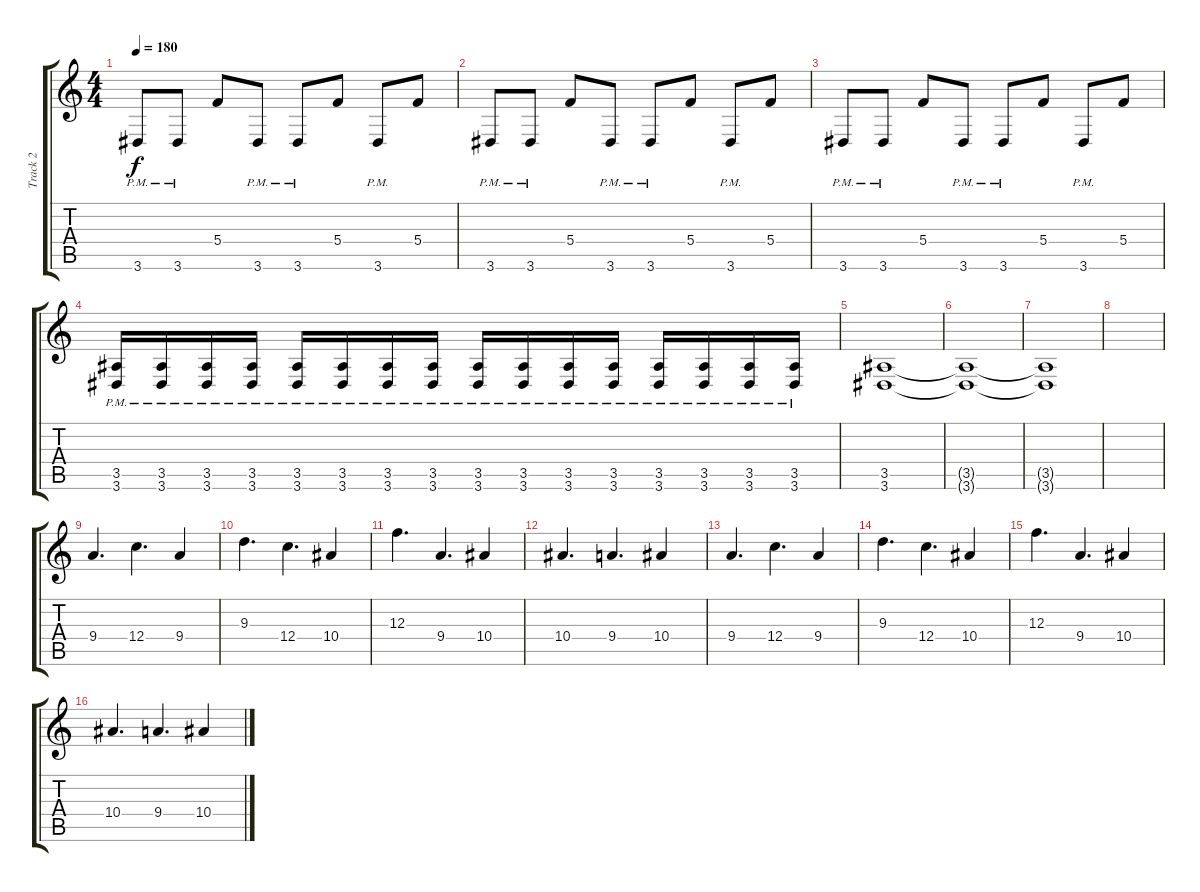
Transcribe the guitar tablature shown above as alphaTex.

\track ("Track 2" "Track 2") {instrument distortionguitar}
\staff {score tabs}
\tuning (D4 A3 F3 C3 G2 C2) {hide}
\ts (4 4)
\tempo 180
\clef g2
\ks c
3.6{pm}.8{dy f} 3.6{pm}.8 5.4.8 3.6{pm}.8 3.6{pm}.8 5.4.8 3.6{pm}.8 5.4.8 |
3.6{pm}.8 3.6{pm}.8 5.4.8 3.6{pm}.8 3.6{pm}.8 5.4.8 3.6{pm}.8 5.4.8 |
3.6{pm}.8 3.6{pm}.8 5.4.8 3.6{pm}.8 3.6{pm}.8 5.4.8 3.6{pm}.8 5.4.8 |
(3.5{pm} 3.6{pm}).16 (3.5{pm} 3.6{pm}).16 (3.5{pm} 3.6{pm}).16 (3.5{pm} 3.6{pm}).16 (3.5{pm} 3.6{pm}).16 (3.5{pm} 3.6{pm}).16 (3.5{pm} 3.6{pm}).16 (3.5{pm} 3.6{pm}).16 (3.5{pm} 3.6{pm}).16 (3.5{pm} 3.6{pm}).16 (3.5{pm} 3.6{pm}).16 (3.5{pm} 3.6{pm}).16 (3.5{pm} 3.6{pm}).16 (3.5{pm} 3.6{pm}).16 (3.5{pm} 3.6{pm}).16 (3.5{pm} 3.6{pm}).16 |
(3.5 3.6).1 |
(3.5{t} 3.6{t}).1 |
(3.5{t} 3.6{t}).1 |
|
9.4.4{d} 12.4.4{d} 9.4.4 |
9.3.4{d} 12.4.4{d} 10.4.4 |
12.3.4{d} 9.4.4{d} 10.4.4 |
10.4.4{d} 9.4.4{d} 10.4.4 |
9.4.4{d} 12.4.4{d} 9.4.4 |
9.3.4{d} 12.4.4{d} 10.4.4 |
12.3.4{d} 9.4.4{d} 10.4.4 |
10.4.4{d} 9.4.4{d} 10.4.4
